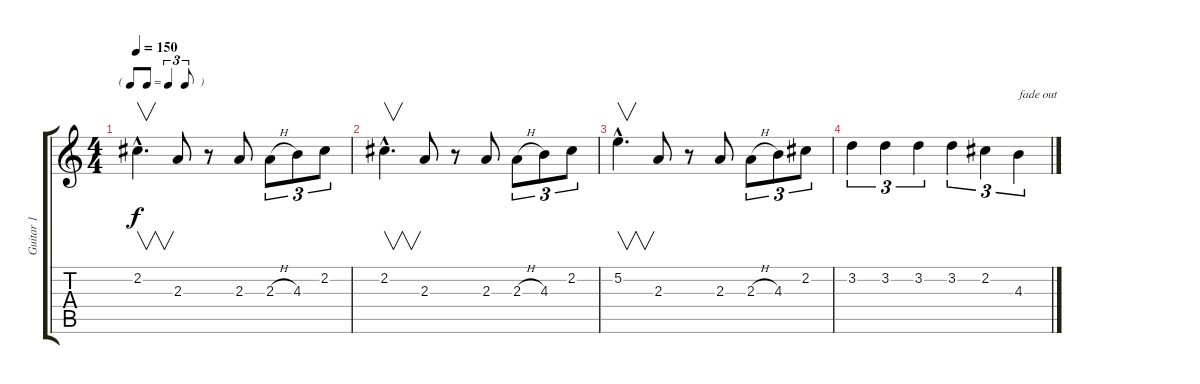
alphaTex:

\track ("Guitar 1" "Guitar 1") {instrument overdrivenguitar}
\staff {score tabs}
\tuning (E4 B3 G3 D3 A2 E2) {hide}
\ts (4 4)
\tf triplet8th
\tempo 150
\clef g2
\ks c
2.2{hac}.4{v d dy f} 2.3.8 r.8 2.3.8 2.3{h}.8{tu (3 2)} 4.3.8{tu (3 2)} 2.2.8{tu (3 2)} |
2.2{hac}.4{v d} 2.3.8 r.8 2.3.8 2.3{h}.8{tu (3 2)} 4.3.8{tu (3 2)} 2.2.8{tu (3 2)} |
5.2{hac}.4{v d volume 0} 2.3.8 r.8 2.3.8 2.3{h}.8{tu (3 2)} 4.3.8{tu (3 2)} 2.2.8{tu (3 2)} |
3.2.4{tu (3 2)} 3.2.4{tu (3 2)} 3.2.4{tu (3 2)} 3.2.4{tu (3 2)} 2.2.4{tu (3 2)} 4.3.4{tu (3 2) txt "fade out"}
